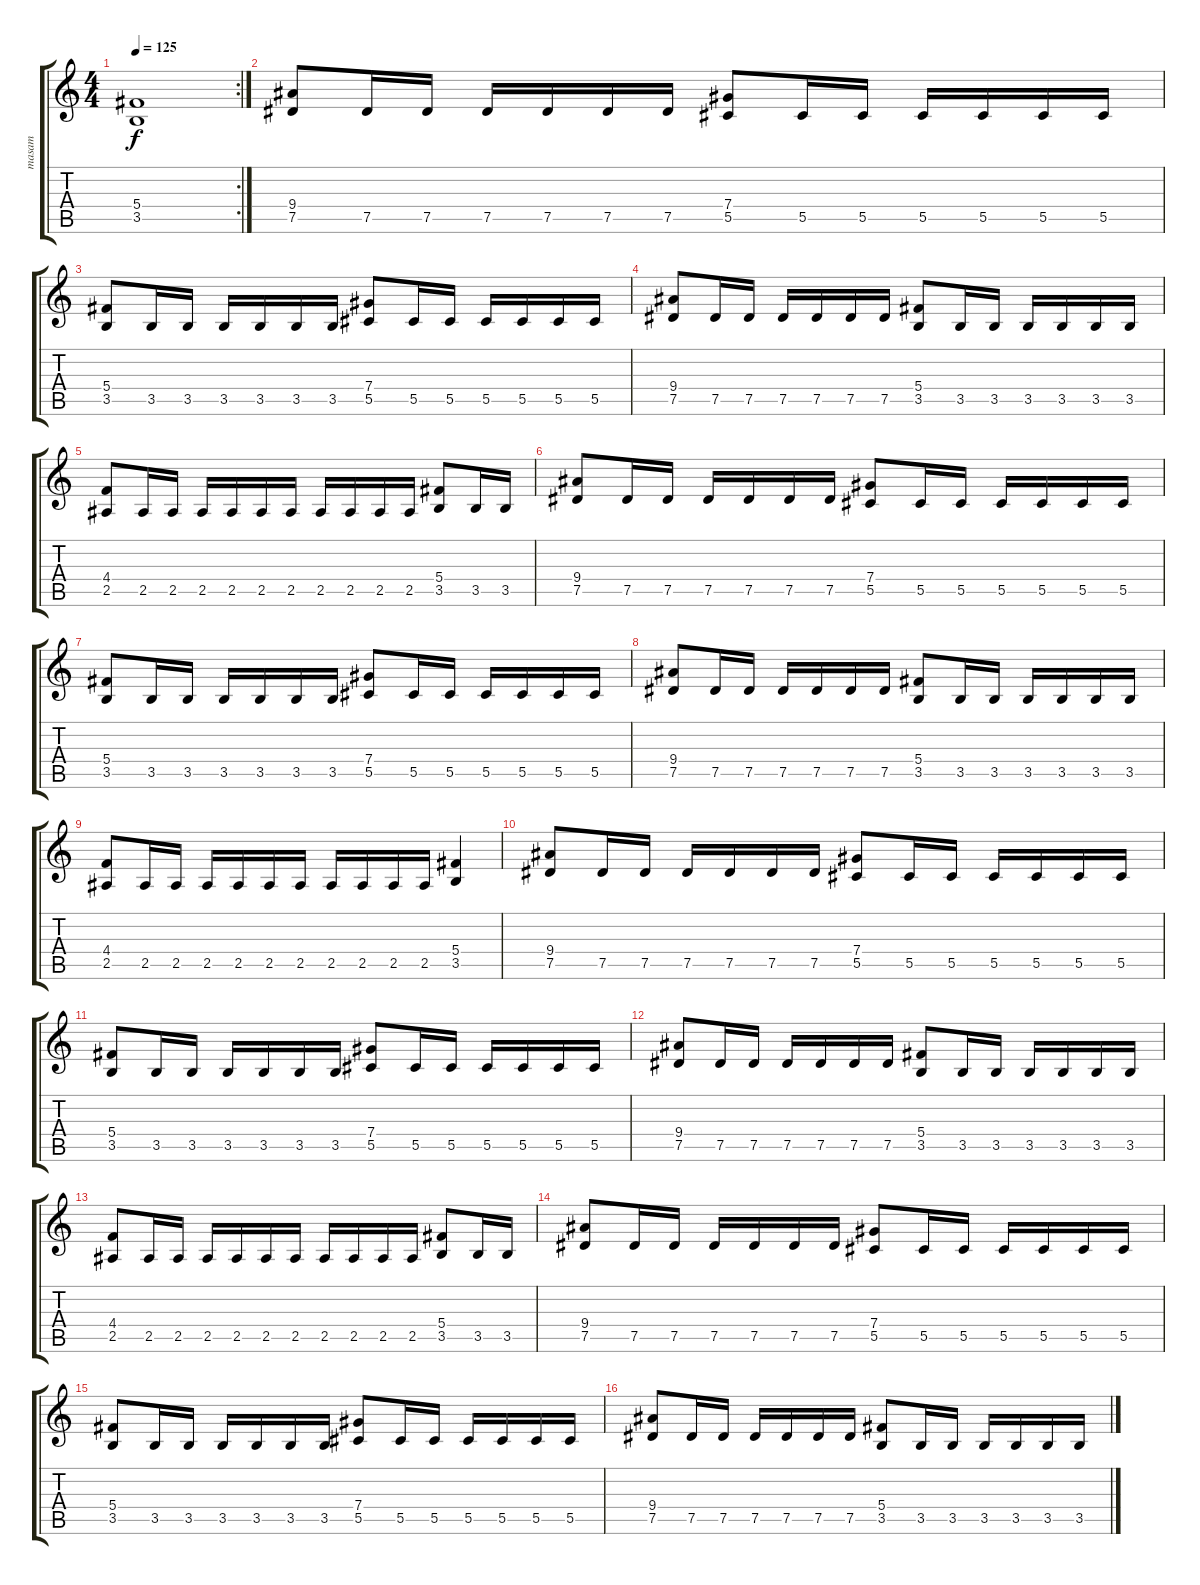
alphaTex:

\track ("masam" "masam") {instrument distortionguitar}
\staff {score tabs}
\tuning (Eb4 Bb3 Gb3 Db3 Ab2 Eb2) {hide}
\rc 2
\ts (4 4)
\tempo 125
\clef g2
\ks c
(5.4 3.5).1{dy f} |
(9.4 7.5).8 7.5.16 7.5.16 7.5.16 7.5.16 7.5.16 7.5.16 (7.4 5.5).8 5.5.16 5.5.16 5.5.16 5.5.16 5.5.16 5.5.16 |
(5.4 3.5).8 3.5.16 3.5.16 3.5.16 3.5.16 3.5.16 3.5.16 (7.4 5.5).8 5.5.16 5.5.16 5.5.16 5.5.16 5.5.16 5.5.16 |
(9.4 7.5).8 7.5.16 7.5.16 7.5.16 7.5.16 7.5.16 7.5.16 (5.4 3.5).8 3.5.16 3.5.16 3.5.16 3.5.16 3.5.16 3.5.16 |
(4.4 2.5).8 2.5.16 2.5.16 2.5.16 2.5.16 2.5.16 2.5.16 2.5.16 2.5.16 2.5.16 2.5.16 (5.4 3.5).8 3.5.16 3.5.16 |
(9.4 7.5).8 7.5.16 7.5.16 7.5.16 7.5.16 7.5.16 7.5.16 (7.4 5.5).8 5.5.16 5.5.16 5.5.16 5.5.16 5.5.16 5.5.16 |
(5.4 3.5).8 3.5.16 3.5.16 3.5.16 3.5.16 3.5.16 3.5.16 (7.4 5.5).8 5.5.16 5.5.16 5.5.16 5.5.16 5.5.16 5.5.16 |
(9.4 7.5).8 7.5.16 7.5.16 7.5.16 7.5.16 7.5.16 7.5.16 (5.4 3.5).8 3.5.16 3.5.16 3.5.16 3.5.16 3.5.16 3.5.16 |
(4.4 2.5).8 2.5.16 2.5.16 2.5.16 2.5.16 2.5.16 2.5.16 2.5.16 2.5.16 2.5.16 2.5.16 (5.4 3.5).4 |
(9.4 7.5).8 7.5.16 7.5.16 7.5.16 7.5.16 7.5.16 7.5.16 (7.4 5.5).8 5.5.16 5.5.16 5.5.16 5.5.16 5.5.16 5.5.16 |
(5.4 3.5).8 3.5.16 3.5.16 3.5.16 3.5.16 3.5.16 3.5.16 (7.4 5.5).8 5.5.16 5.5.16 5.5.16 5.5.16 5.5.16 5.5.16 |
(9.4 7.5).8 7.5.16 7.5.16 7.5.16 7.5.16 7.5.16 7.5.16 (5.4 3.5).8 3.5.16 3.5.16 3.5.16 3.5.16 3.5.16 3.5.16 |
(4.4 2.5).8 2.5.16 2.5.16 2.5.16 2.5.16 2.5.16 2.5.16 2.5.16 2.5.16 2.5.16 2.5.16 (5.4 3.5).8 3.5.16 3.5.16 |
(9.4 7.5).8 7.5.16 7.5.16 7.5.16 7.5.16 7.5.16 7.5.16 (7.4 5.5).8 5.5.16 5.5.16 5.5.16 5.5.16 5.5.16 5.5.16 |
(5.4 3.5).8 3.5.16 3.5.16 3.5.16 3.5.16 3.5.16 3.5.16 (7.4 5.5).8 5.5.16 5.5.16 5.5.16 5.5.16 5.5.16 5.5.16 |
(9.4 7.5).8 7.5.16 7.5.16 7.5.16 7.5.16 7.5.16 7.5.16 (5.4 3.5).8 3.5.16 3.5.16 3.5.16 3.5.16 3.5.16 3.5.16
